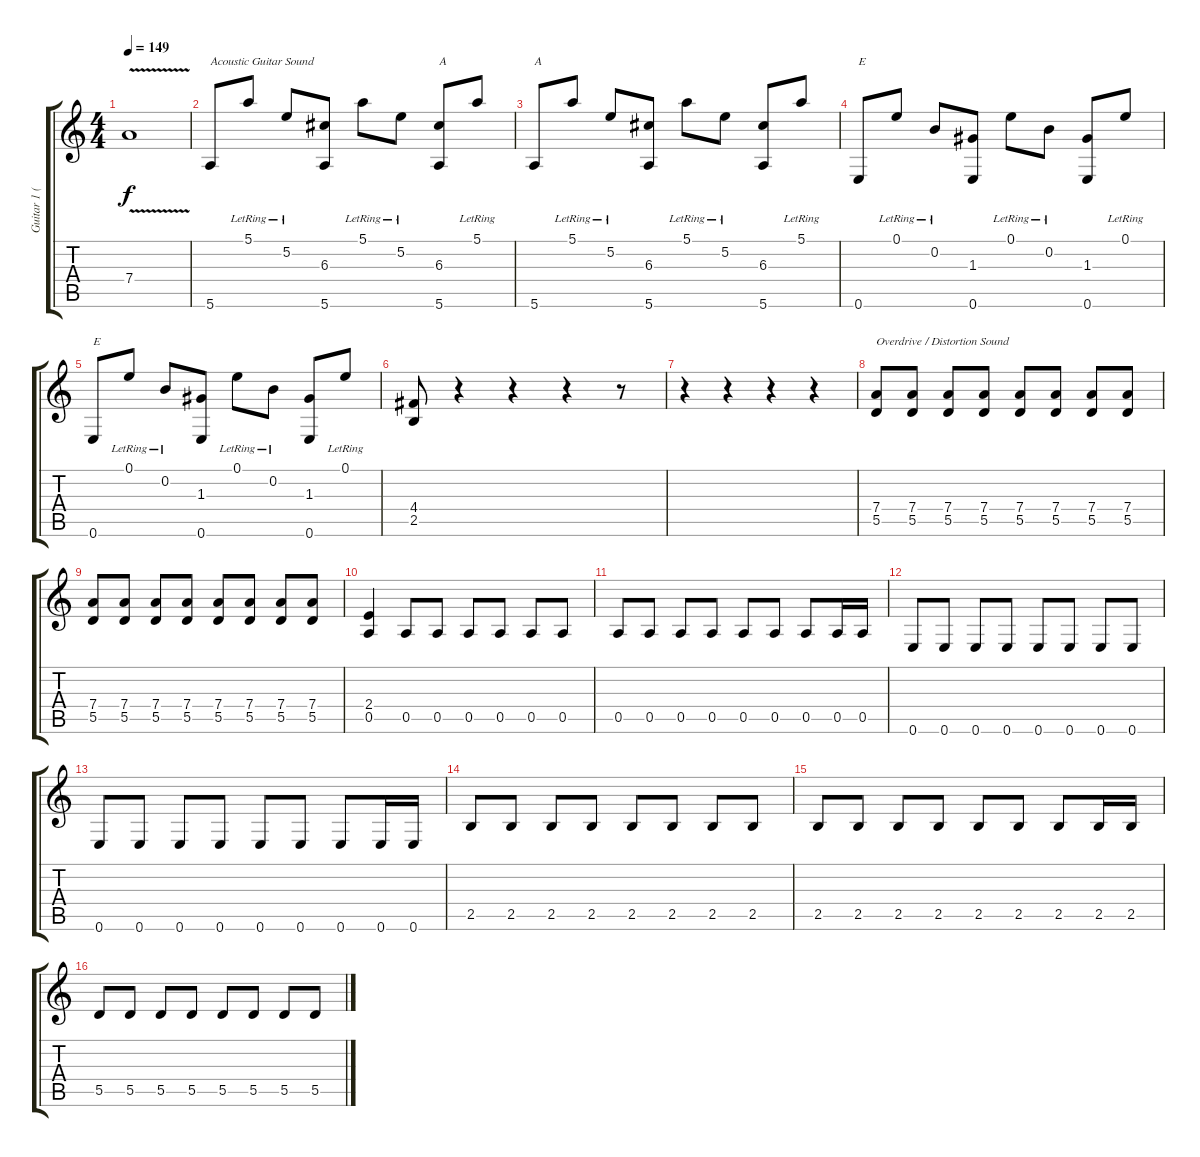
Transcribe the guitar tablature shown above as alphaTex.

\track ("Guitar 1 (Saboter)" "Guitar 1 (") {instrument overdrivenguitar}
\staff {score tabs}
\tuning (E4 B3 G3 D3 A2 E2) {hide}
\ts (4 4)
\tempo 149
\clef g2
\ks c
7.4{v t}.1{dy f} |
5.6.8{txt "Acoustic Guitar Sound" instrument acousticguitarsteel} 5.1{lr}.8 5.2{lr}.8 (6.3 5.6).8 5.1{lr}.8 5.2{lr}.8 (6.3 5.6).8{txt "A "} 5.1{lr}.8 |
5.6.8{txt "A" instrument acousticguitarsteel} 5.1{lr}.8 5.2{lr}.8 (6.3 5.6).8 5.1{lr}.8 5.2{lr}.8 (6.3 5.6).8 5.1{lr}.8 |
0.6.8{txt "E" instrument acousticguitarsteel} 0.1{lr}.8 0.2{lr}.8 (1.3 0.6).8 0.1{lr}.8 0.2{lr}.8 (1.3 0.6).8 0.1{lr}.8 |
0.6.8{txt "E" instrument acousticguitarsteel} 0.1{lr}.8 0.2{lr}.8 (1.3 0.6).8 0.1{lr}.8 0.2{lr}.8 (1.3 0.6).8 0.1{lr}.8 |
(4.4 2.5).8 r.4 r.4 r.4 r.8 |
r.4 r.4 r.4 r.4 |
(7.4 5.5).8{txt "Overdrive / Distortion Sound" instrument overdrivenguitar} (7.4 5.5).8 (7.4 5.5).8 (7.4 5.5).8 (7.4 5.5).8 (7.4 5.5).8 (7.4 5.5).8 (7.4 5.5).8 |
(7.4 5.5).8 (7.4 5.5).8 (7.4 5.5).8 (7.4 5.5).8 (7.4 5.5).8 (7.4 5.5).8 (7.4 5.5).8 (7.4 5.5).8 |
(2.4 0.5).4{instrument overdrivenguitar} 0.5.8 0.5.8 0.5.8 0.5.8 0.5.8 0.5.8 |
0.5.8 0.5.8 0.5.8 0.5.8 0.5.8 0.5.8 0.5.8 0.5.16 0.5.16 |
0.6.8 0.6.8 0.6.8 0.6.8 0.6.8 0.6.8 0.6.8 0.6.8 |
0.6.8 0.6.8 0.6.8 0.6.8 0.6.8 0.6.8 0.6.8 0.6.16 0.6.16 |
2.5.8 2.5.8 2.5.8 2.5.8 2.5.8 2.5.8 2.5.8 2.5.8 |
2.5.8 2.5.8 2.5.8 2.5.8 2.5.8 2.5.8 2.5.8 2.5.16 2.5.16 |
5.5.8 5.5.8 5.5.8 5.5.8 5.5.8 5.5.8 5.5.8 5.5.8
